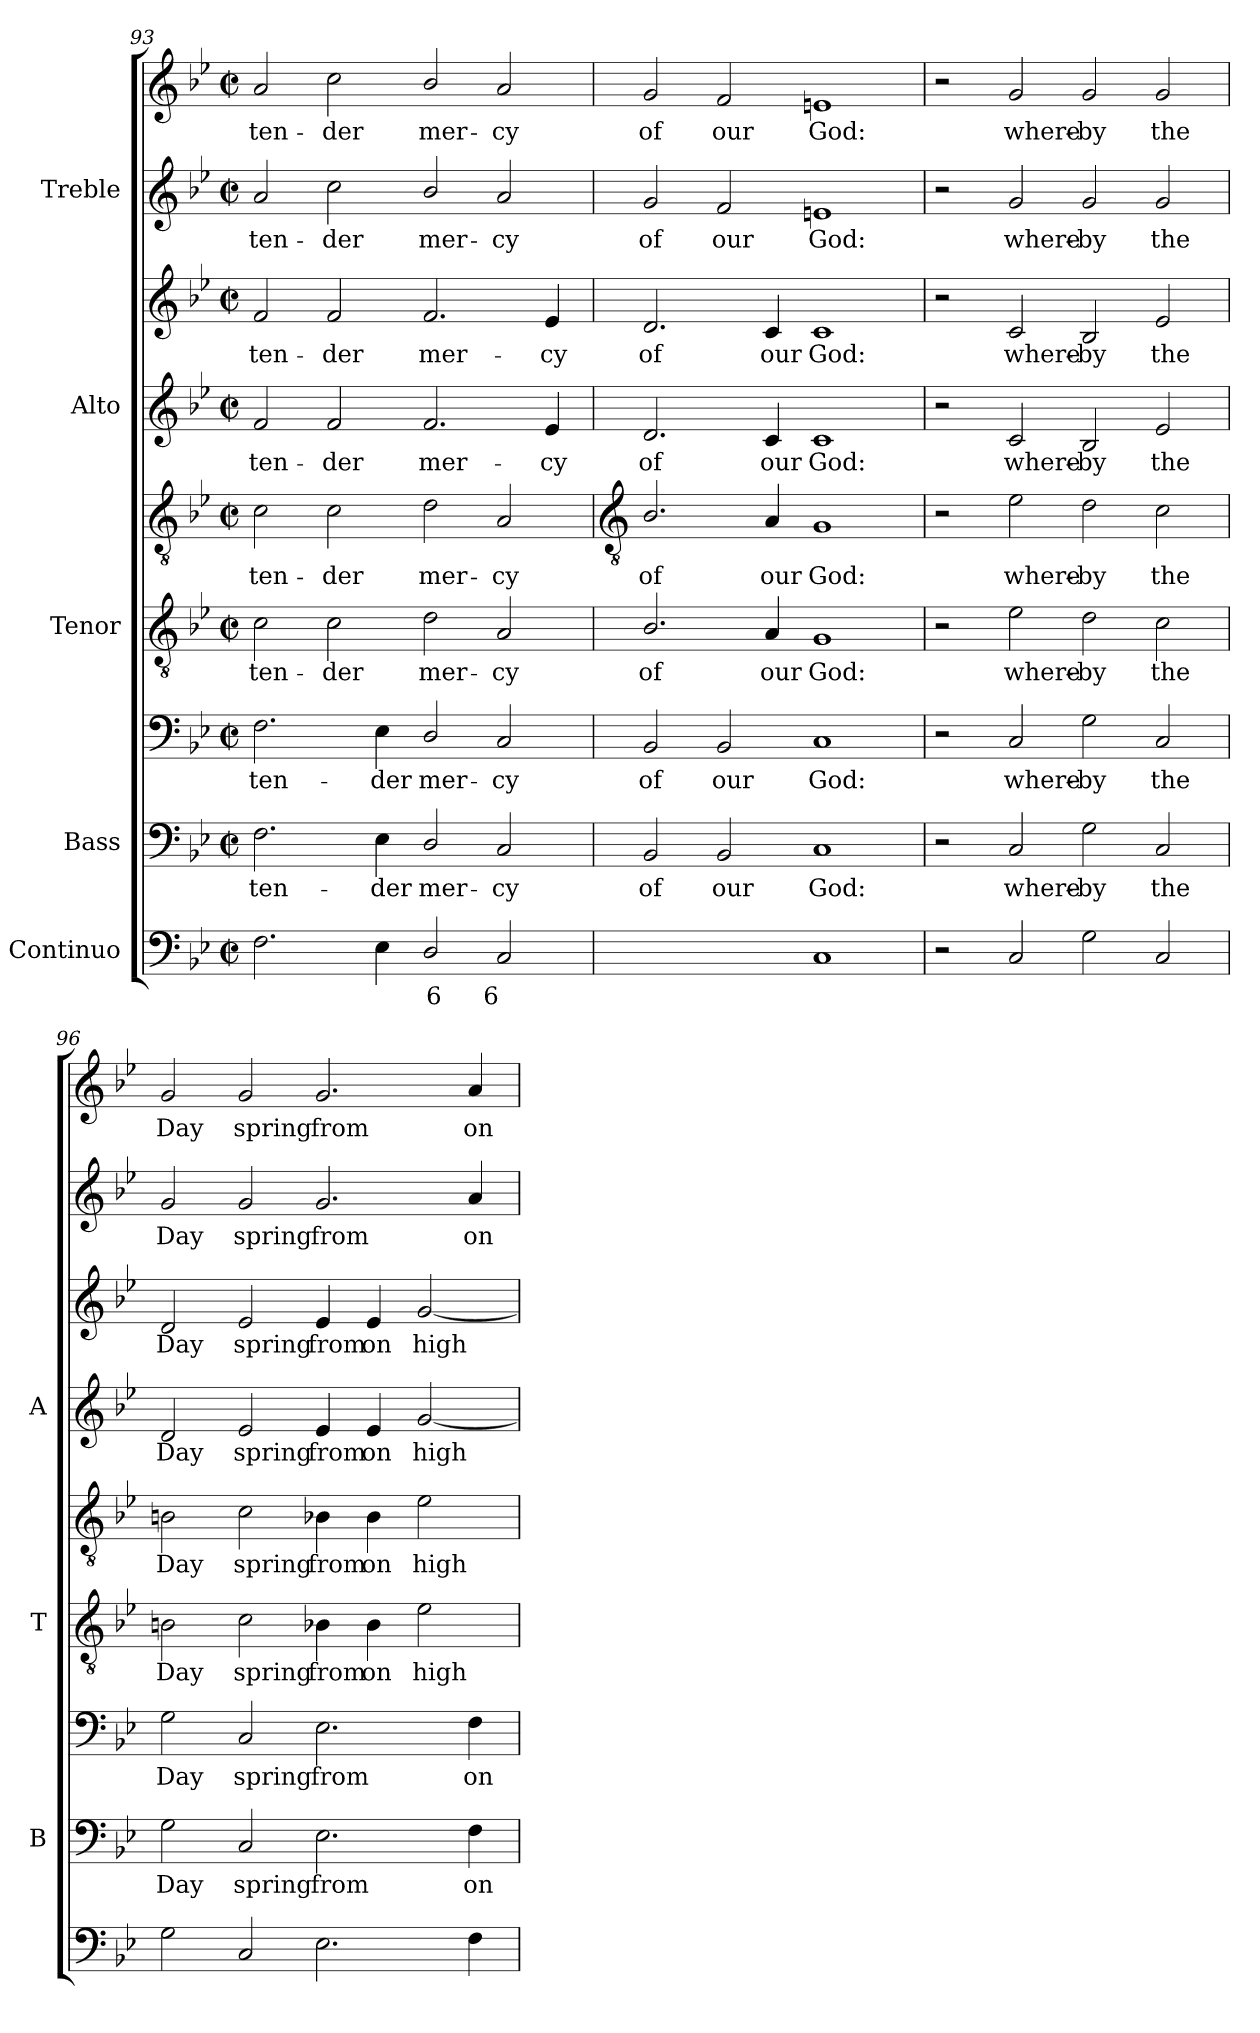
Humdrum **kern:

**kern	**text	**kern	**text	**kern	**text	**kern	**text	**kern	**text	**kern	**text	**kern	**text	**kern	**text	**kern	**text
*part5	*part5	*part4	*part4	*part4	*part4	*part3	*part3	*part3	*part3	*part2	*part2	*part2	*part2	*part1	*part1	*part1	*part1
*staff9	*staff9	*staff8	*staff8	*staff7	*staff7	*staff6	*staff6	*staff5	*staff5	*staff4	*staff4	*staff3	*staff3	*staff2	*staff2	*staff1	*staff1
*I"Continuo	*	*I"Bass	*	*	*	*I"Tenor	*	*	*	*I"Alto	*	*	*	*I"Treble	*	*	*
*	*	*I'B	*	*	*	*I'T	*	*	*	*I'A	*	*	*	*	*	*	*
*clefF4	*	*clefF4	*	*clefF4	*	*clefGv2	*	*clefGv2	*	*clefG2	*	*clefG2	*	*clefG2	*	*clefG2	*
*k[b-e-]	*	*k[b-e-]	*	*k[b-e-]	*	*k[b-e-]	*	*k[b-e-]	*	*k[b-e-]	*	*k[b-e-]	*	*k[b-e-]	*	*k[b-e-]	*
*B-:	*	*B-:	*	*B-:	*	*B-:	*	*B-:	*	*B-:	*	*B-:	*	*B-:	*	*B-:	*
*M4/2	*	*M4/2	*	*M4/2	*	*M4/2	*	*M4/2	*	*M4/2	*	*M4/2	*	*M4/2	*	*M4/2	*
*met(c|)	*	*met(c|)	*	*met(c|)	*	*met(c|)	*	*met(c|)	*	*met(c|)	*	*met(c|)	*	*met(c|)	*	*met(c|)	*
=93	=93	=93	=93	=93	=93	=93	=93	=93	=93	=93	=93	=93	=93	=93	=93	=93	=93
!	!	!	!LO:LY:b	!	!LO:LY:b	!	!LO:LY:b	!	!LO:LY:b	!	!LO:LY:b	!	!LO:LY:b	!	!LO:LY:b	!	!LO:LY:b
2.F	.	2.F	ten-	2.F	ten-	2c	ten-	2c	ten-	2f	ten-	2f	ten-	2a	ten-	2a	ten-
!	!	!	!	!	!	!	!LO:LY:b	!	!LO:LY:b	!	!LO:LY:b	!	!LO:LY:b	!	!LO:LY:b	!	!LO:LY:b
.	.	.	.	.	.	2c	-der	2c	-der	2f	-der	2f	-der	2cc	-der	2cc	-der
!	!	!	!LO:LY:b	!	!LO:LY:b	!	!	!	!	!	!	!	!	!	!	!	!
4E-	.	4E-	-der	4E-	-der	.	.	.	.	.	.	.	.	.	.	.	.
!	!LO:LY:b	!	!LO:LY:b	!	!LO:LY:b	!	!LO:LY:b	!	!LO:LY:b	!	!LO:LY:b	!	!LO:LY:b	!	!LO:LY:b	!	!LO:LY:b
2D/	6	2D/	mer-	2D/	mer-	2d	mer-	2d	mer-	2.f	mer-	2.f	mer-	2b-/	mer-	2b-/	mer-
!	!LO:LY:b	!	!LO:LY:b	!	!LO:LY:b	!	!LO:LY:b	!	!LO:LY:b	!	!	!	!	!	!LO:LY:b	!	!LO:LY:b
2C	6	2C	-cy	2C	-cy	2A	-cy	2A	-cy	.	.	.	.	2a	-cy	2a	-cy
!	!	!	!	!	!	!	!	!	!	!	!LO:LY:b	!	!LO:LY:b	!	!	!	!
.	.	.	.	.	.	.	.	.	.	4e-	-cy	4e-	-cy	.	.	.	.
!!LO:LB:g=z
=94	=94	=94	=94	=94	=94	=94	=94	=94	=94	=94	=94	=94	=94	=94	=94	=94	=94
*	*	*	*	*	*	*	*	*clefGv2	*	*	*	*	*	*	*	*	*
!	!LO:LY:b	!	!LO:LY:b	!	!LO:LY:b	!	!LO:LY:b	!	!LO:LY:b	!	!LO:LY:b	!	!LO:LY:b	!	!LO:LY:b	!	!LO:LY:b
[2BB-yy	6	2BB-	of	2BB-	of	2.B-/	of	2.B-/	of	2.d	of	2.d	of	2g	of	2g	of
!	!LO:LY:b	!	!LO:LY:b	!	!LO:LY:b	!	!	!	!	!	!	!	!	!	!LO:LY:b	!	!LO:LY:b
2BB-yy]	5	2BB-	our	2BB-	our	.	.	.	.	.	.	.	.	2f	our	2f	our
!	!	!	!	!	!	!	!LO:LY:b	!	!LO:LY:b	!	!LO:LY:b	!	!LO:LY:b	!	!	!	!
.	.	.	.	.	.	4A	our	4A	our	4c	our	4c	our	.	.	.	.
!	!	!	!LO:LY:b	!	!LO:LY:b	!	!LO:LY:b	!	!LO:LY:b	!	!LO:LY:b	!	!LO:LY:b	!	!LO:LY:b	!	!LO:LY:b
1C	.	1C	God:	1C	God:	1G	God:	1G	God:	1c	God:	1c	God:	1en	God:	1en	God:
=95	=95	=95	=95	=95	=95	=95	=95	=95	=95	=95	=95	=95	=95	=95	=95	=95	=95
2r	.	2r	.	2r	.	2r	.	2r	.	2r	.	2r	.	2r	.	2r	.
!	!	!	!LO:LY:b	!	!LO:LY:b	!	!LO:LY:b	!	!LO:LY:b	!	!LO:LY:b	!	!LO:LY:b	!	!LO:LY:b	!	!LO:LY:b
2C	.	2C	where-	2C	where-	2e-	where-	2e-	where-	2c	where-	2c	where-	2g	where-	2g	where-
!	!	!	!LO:LY:b	!	!LO:LY:b	!	!LO:LY:b	!	!LO:LY:b	!	!LO:LY:b	!	!LO:LY:b	!	!LO:LY:b	!	!LO:LY:b
2G	.	2G	-by	2G	-by	2d	-by	2d	-by	2B-	-by	2B-	-by	2g	-by	2g	-by
!	!	!	!LO:LY:b	!	!LO:LY:b	!	!LO:LY:b	!	!LO:LY:b	!	!LO:LY:b	!	!LO:LY:b	!	!LO:LY:b	!	!LO:LY:b
2C	.	2C	the	2C	the	2c	the	2c	the	2e-	the	2e-	the	2g	the	2g	the
=96	=96	=96	=96	=96	=96	=96	=96	=96	=96	=96	=96	=96	=96	=96	=96	=96	=96
!	!	!	!LO:LY:b	!	!LO:LY:b	!	!LO:LY:b	!	!LO:LY:b	!	!LO:LY:b	!	!LO:LY:b	!	!LO:LY:b	!	!LO:LY:b
2G	.	2G	Day	2G	Day	2Bn	Day	2Bn	Day	2d	Day	2d	Day	2g	Day	2g	Day
!	!	!	!LO:LY:b	!	!LO:LY:b	!	!LO:LY:b	!	!LO:LY:b	!	!LO:LY:b	!	!LO:LY:b	!	!LO:LY:b	!	!LO:LY:b
2C	.	2C	spring	2C	spring	2c	spring	2c	spring	2e-	spring	2e-	spring	2g	spring	2g	spring
!	!	!	!LO:LY:b	!	!LO:LY:b	!	!LO:LY:b	!	!LO:LY:b	!	!LO:LY:b	!	!LO:LY:b	!	!LO:LY:b	!	!LO:LY:b
2.E-	.	2.E-	from	2.E-	from	4B-X	from	4B-X	from	4e-	from	4e-	from	2.g	from	2.g	from
!	!	!	!	!	!	!	!LO:LY:b	!	!LO:LY:b	!	!LO:LY:b	!	!LO:LY:b	!	!	!	!
.	.	.	.	.	.	4B-	on	4B-	on	4e-	on	4e-	on	.	.	.	.
!	!	!	!	!	!	!	!LO:LY:b	!	!LO:LY:b	!	!LO:LY:b	!	!LO:LY:b	!	!	!	!
.	.	.	.	.	.	2e-	high	2e-	high	[2g	high	[2g	high	.	.	.	.
!	!	!	!LO:LY:b	!	!LO:LY:b	!	!	!	!	!	!	!	!	!	!LO:LY:b	!	!LO:LY:b
4F	.	4F	on	4F	on	.	.	.	.	.	.	.	.	4a	on	4a	on
=	=	=	=	=	=	=	=	=	=	=	=	=	=	=	=	=	=
*-	*-	*-	*-	*-	*-	*-	*-	*-	*-	*-	*-	*-	*-	*-	*-	*-	*-
